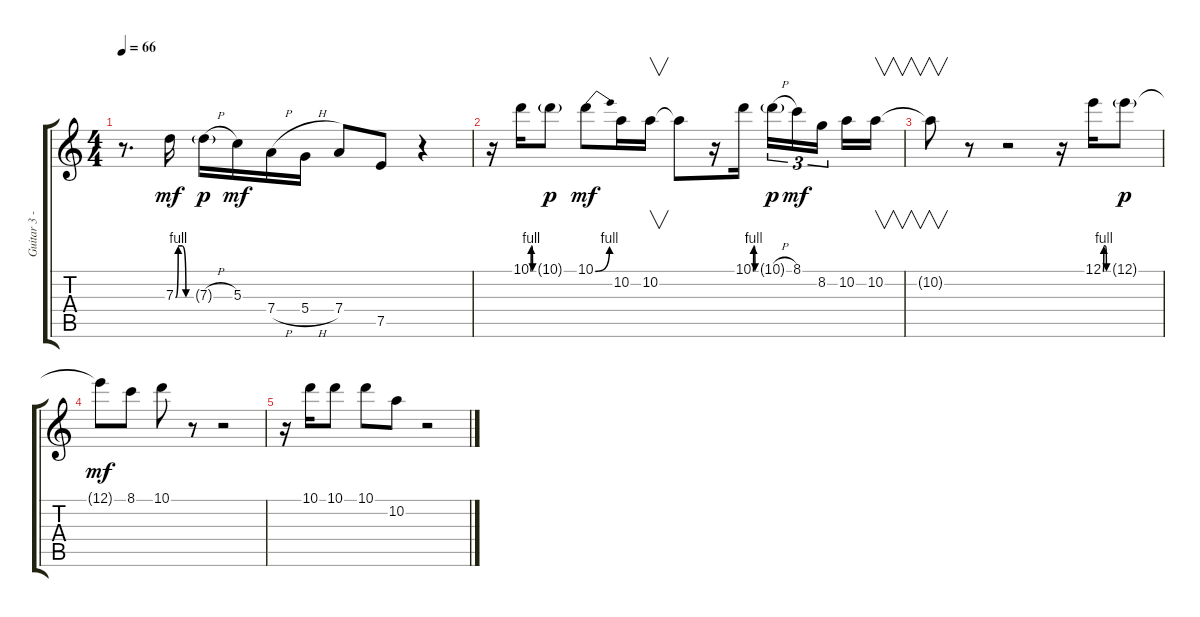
\track ("Guitar 3 - Lead             (Julian 'Jun" "Guitar 3 -") {instrument electricguitarclean}
\staff {score tabs}
\tuning (E4 B3 G3 D3 A2 E2) {hide}
\ts (4 4)
\tempo 66
\clef g2
\ks c
r.8{d dy mf} 7.3{be (custom 0 0 10 4 25 4 40 0 60 0)}.16 7.3{h g}.16{dy p} 5.3.16{dy mf} 7.4{h}.16 5.4{h}.16 7.4.8 7.5.8 r.4 |
r.16 10.1{be (custom 0 0 10 4 25 4 40 0 60 0)}.16 10.1{g}.8{dy p} 10.1{be (bend 0 0 60 4)}.8{dy mf} 10.2.16 10.2.16{v} 10.2{t}.8 r.16 10.1{be (custom 0 0 10 4 25 4 40 0 60 0)}.16 10.1{h g}.16{tu (3 2) dy p} 8.1.16{tu (3 2) dy mf} 8.2.16{tu (3 2) beam splitsecondary} 10.2.16 10.2.16{v} |
10.2{t}.8{v} r.8 r.2 r.16 12.1{be (custom 0 0 10 4 25 4 40 0 60 0)}.16 12.1{g}.8{dy p} |
12.1{t}.8{dy mf} 8.1.8 10.1.8 r.8 r.2 |
r.16 10.1.16 10.1.8 10.1.8 10.2.8 r.2
